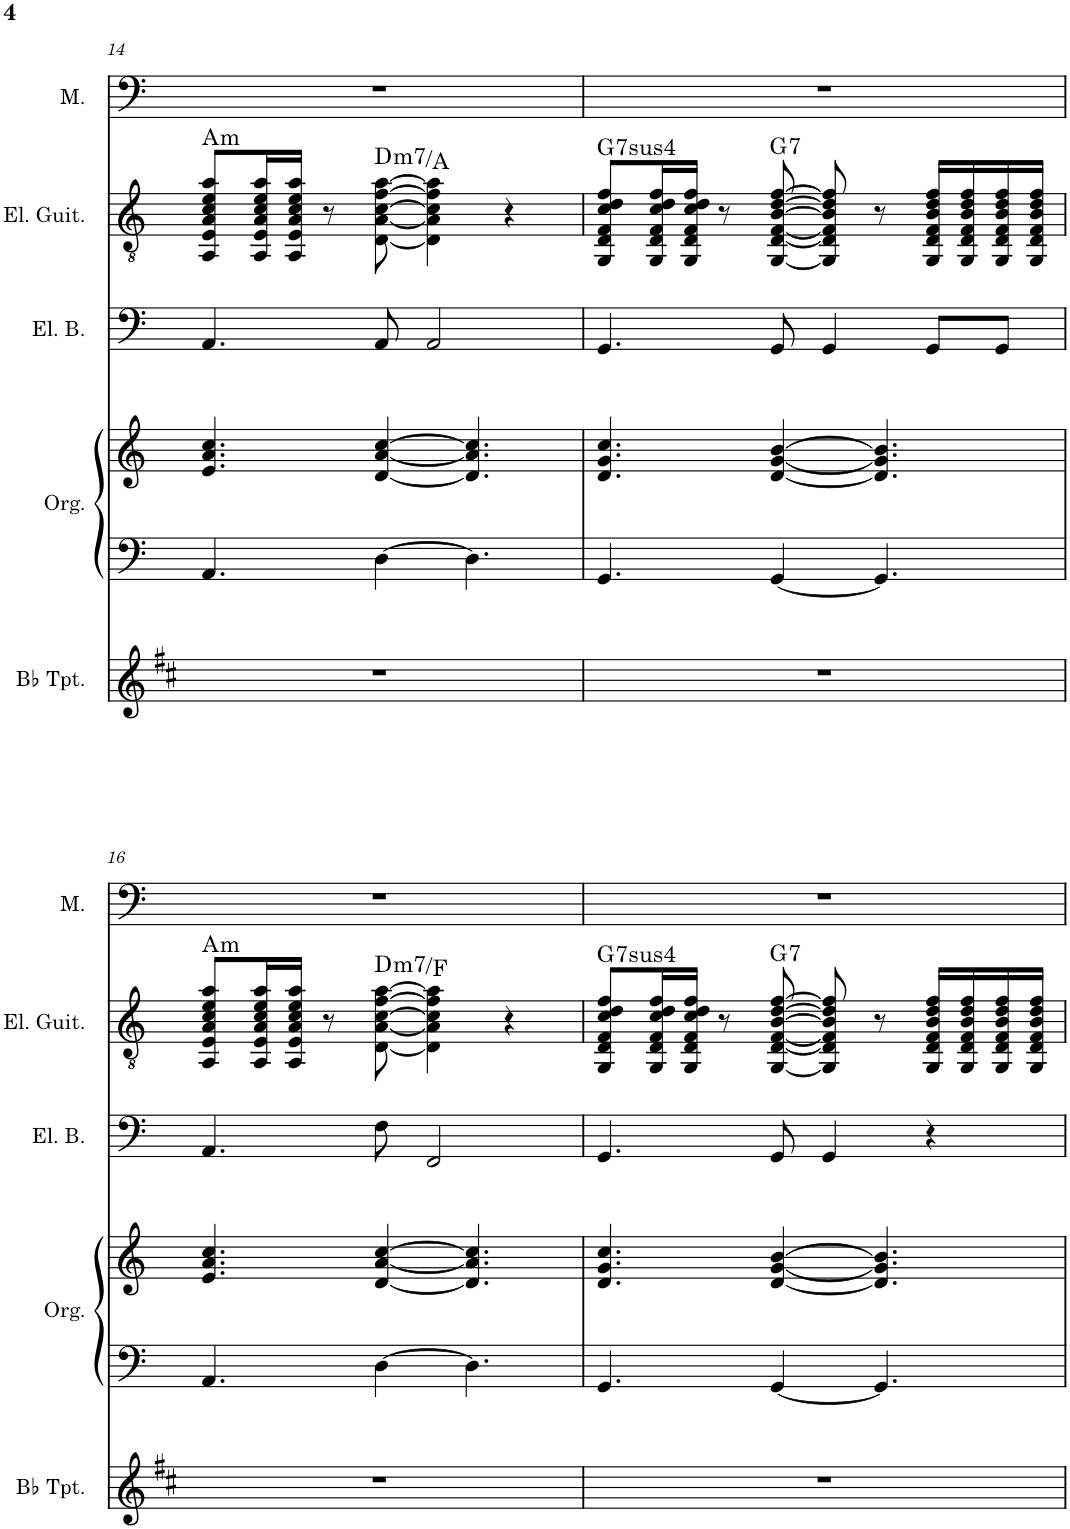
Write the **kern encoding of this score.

**kern	**kern	**kern	**kern	**kern	**harte	**kern
*part5	*part4	*part4	*part3	*part2	*part2	*part1
*staff6	*staff5	*staff4	*staff3	*staff2	*	*staff1
*I"Bb Trumpet	*I"Organ	*	*I"Electric Bass	*I"Electric Guitar	*	*I"Men
*I'Bb Tpt.	*I'Org.	*	*I'El. B.	*I'El. Guit.	*	*I'M.
!!LO:PB:g=z
*clefG2	*clefF4	*clefG2	*clefF4	*clefGv2	*	*clefF4
*Trd1c2	*	*	*Trd7c12	*	*	*
*k[f#c#]	*k[]	*k[]	*k[]	*k[]	*	*k[]
*M4/4	*M4/4	*M4/4	*M4/4	*M4/4	*	*M4/4
=14	=14	=14	=14	=14	=14	=14
!	!	!	!	!	!LO:H:kt=m	!
1r	4.AA/	4.e/ 4.a/ 4.cc/	4.AA/	8AA/ 8E/ 8A/ 8c/ 8e/ 8a/L	A:min	1r
.	.	.	.	16AA/ 16E/ 16A/ 16c/ 16e/ 16a/L	.	.
.	.	.	.	16AA/ 16E/ 16A/ 16c/ 16e/ 16a/JJ	.	.
.	.	.	.	8r	.	.
!	!	!	!	!	!LO:H:kt=m7	!
.	[4D\	[4d/ [4a/ [4cc/	8AA/	[8D\ [8A\ [8c\ [8f\ [8a\	D:min7/5	.
.	.	.	2AA/	4D\] 4A\] 4c\] 4f\] 4a\]	.	.
.	4.D\]	4.d/] 4.a/] 4.cc/]	.	.	.	.
.	.	.	.	4r	.	.
=15	=15	=15	=15	=15	=15	=15
!	!	!	!	!	!LO:H:kt=74	!
1r	4.GG/	4.d/ 4.g/ 4.cc/	4.GG/	8GG/ 8D/ 8Fn/ 8c/ 8d/ 8fn/L	G:sus4(7)	1r
.	.	.	.	16GG/ 16D/ 16F/ 16c/ 16d/ 16f/L	.	.
.	.	.	.	16GG/ 16D/ 16F/ 16c/ 16d/ 16f/JJ	.	.
.	.	.	.	8r	.	.
!	!	!	!	!	!LO:H:kt=7	!
.	[4GG/	[4d/ [4g/ [4b/	8GG/	[8GG/ [8D/ [8F/ [8B/ [8d/ [8f/	G:7	.
.	.	.	4GG/	8GG/] 8D/] 8F/] 8B/] 8d/] 8f/]	.	.
.	4.GG/]	4.d/] 4.g/] 4.b/]	.	8r	.	.
.	.	.	8GG/L	16GG/ 16D/ 16F/ 16B/ 16d/ 16f/LL	.	.
.	.	.	.	16GG/ 16D/ 16F/ 16B/ 16d/ 16f/	.	.
.	.	.	8GG/J	16GG/ 16D/ 16F/ 16B/ 16d/ 16f/	.	.
.	.	.	.	16GG/ 16D/ 16F/ 16B/ 16d/ 16f/JJ	.	.
!!LO:LB:g=z
=16	=16	=16	=16	=16	=16	=16
!	!	!	!	!	!LO:H:kt=m	!
1r	4.AA/	4.e/ 4.a/ 4.cc/	4.AA/	8AA/ 8E/ 8A/ 8c/ 8e/ 8a/L	A:min	1r
.	.	.	.	16AA/ 16E/ 16A/ 16c/ 16e/ 16a/L	.	.
.	.	.	.	16AA/ 16E/ 16A/ 16c/ 16e/ 16a/JJ	.	.
.	.	.	.	8r	.	.
!	!	!	!	!	!LO:H:kt=m7	!
.	[4D\	[4d/ [4a/ [4cc/	8F\	[8D\ [8A\ [8c\ [8f\ [8a\	D:min7/b3	.
.	.	.	2FF/	4D\] 4A\] 4c\] 4f\] 4a\]	.	.
.	4.D\]	4.d/] 4.a/] 4.cc/]	.	.	.	.
.	.	.	.	4r	.	.
=17	=17	=17	=17	=17	=17	=17
!	!	!	!	!	!LO:H:kt=74	!
1r	4.GG/	4.d/ 4.g/ 4.cc/	4.GG/	8GG/ 8D/ 8Fn/ 8c/ 8d/ 8fn/L	G:sus4(7)	1r
.	.	.	.	16GG/ 16D/ 16F/ 16c/ 16d/ 16f/L	.	.
.	.	.	.	16GG/ 16D/ 16F/ 16c/ 16d/ 16f/JJ	.	.
.	.	.	.	8r	.	.
!	!	!	!	!	!LO:H:kt=7	!
.	[4GG/	[4d/ [4g/ [4b/	8GG/	[8GG/ [8D/ [8F/ [8B/ [8d/ [8f/	G:7	.
.	.	.	4GG/	8GG/] 8D/] 8F/] 8B/] 8d/] 8f/]	.	.
.	4.GG/]	4.d/] 4.g/] 4.b/]	.	8r	.	.
.	.	.	4r	16GG/ 16D/ 16F/ 16B/ 16d/ 16f/LL	.	.
.	.	.	.	16GG/ 16D/ 16F/ 16B/ 16d/ 16f/	.	.
.	.	.	.	16GG/ 16D/ 16F/ 16B/ 16d/ 16f/	.	.
.	.	.	.	16GG/ 16D/ 16F/ 16B/ 16d/ 16f/JJ	.	.
=	=	=	=	=	=	=
*-	*-	*-	*-	*-	*-	*-
